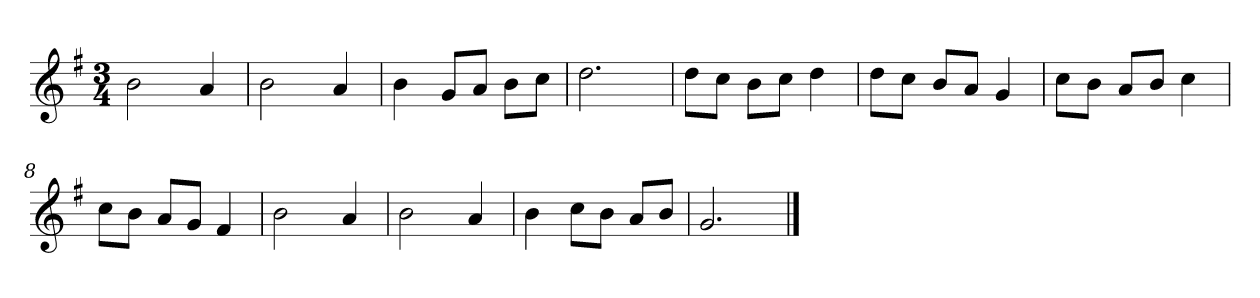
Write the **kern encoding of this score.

**kern
*part1
*staff1
*k[f#]
*M3/4
*MM120
=1
2b
4a
=2
2b
4a
=3
4b
8gL
8aJ
8bL
8ccJ
=4
2.dd
=5
8ddL
8ccJ
8bL
8ccJ
4dd
=6
8ddL
8ccJ
8bL
8aJ
4g
=7
8ccL
8bJ
8aL
8bJ
4cc
=8
8ccL
8bJ
8aL
8gJ
4f#
=9
2b
4a
=10
2b
4a
=11
4b
8ccL
8bJ
8aL
8bJ
=12
2.g
==
*-
